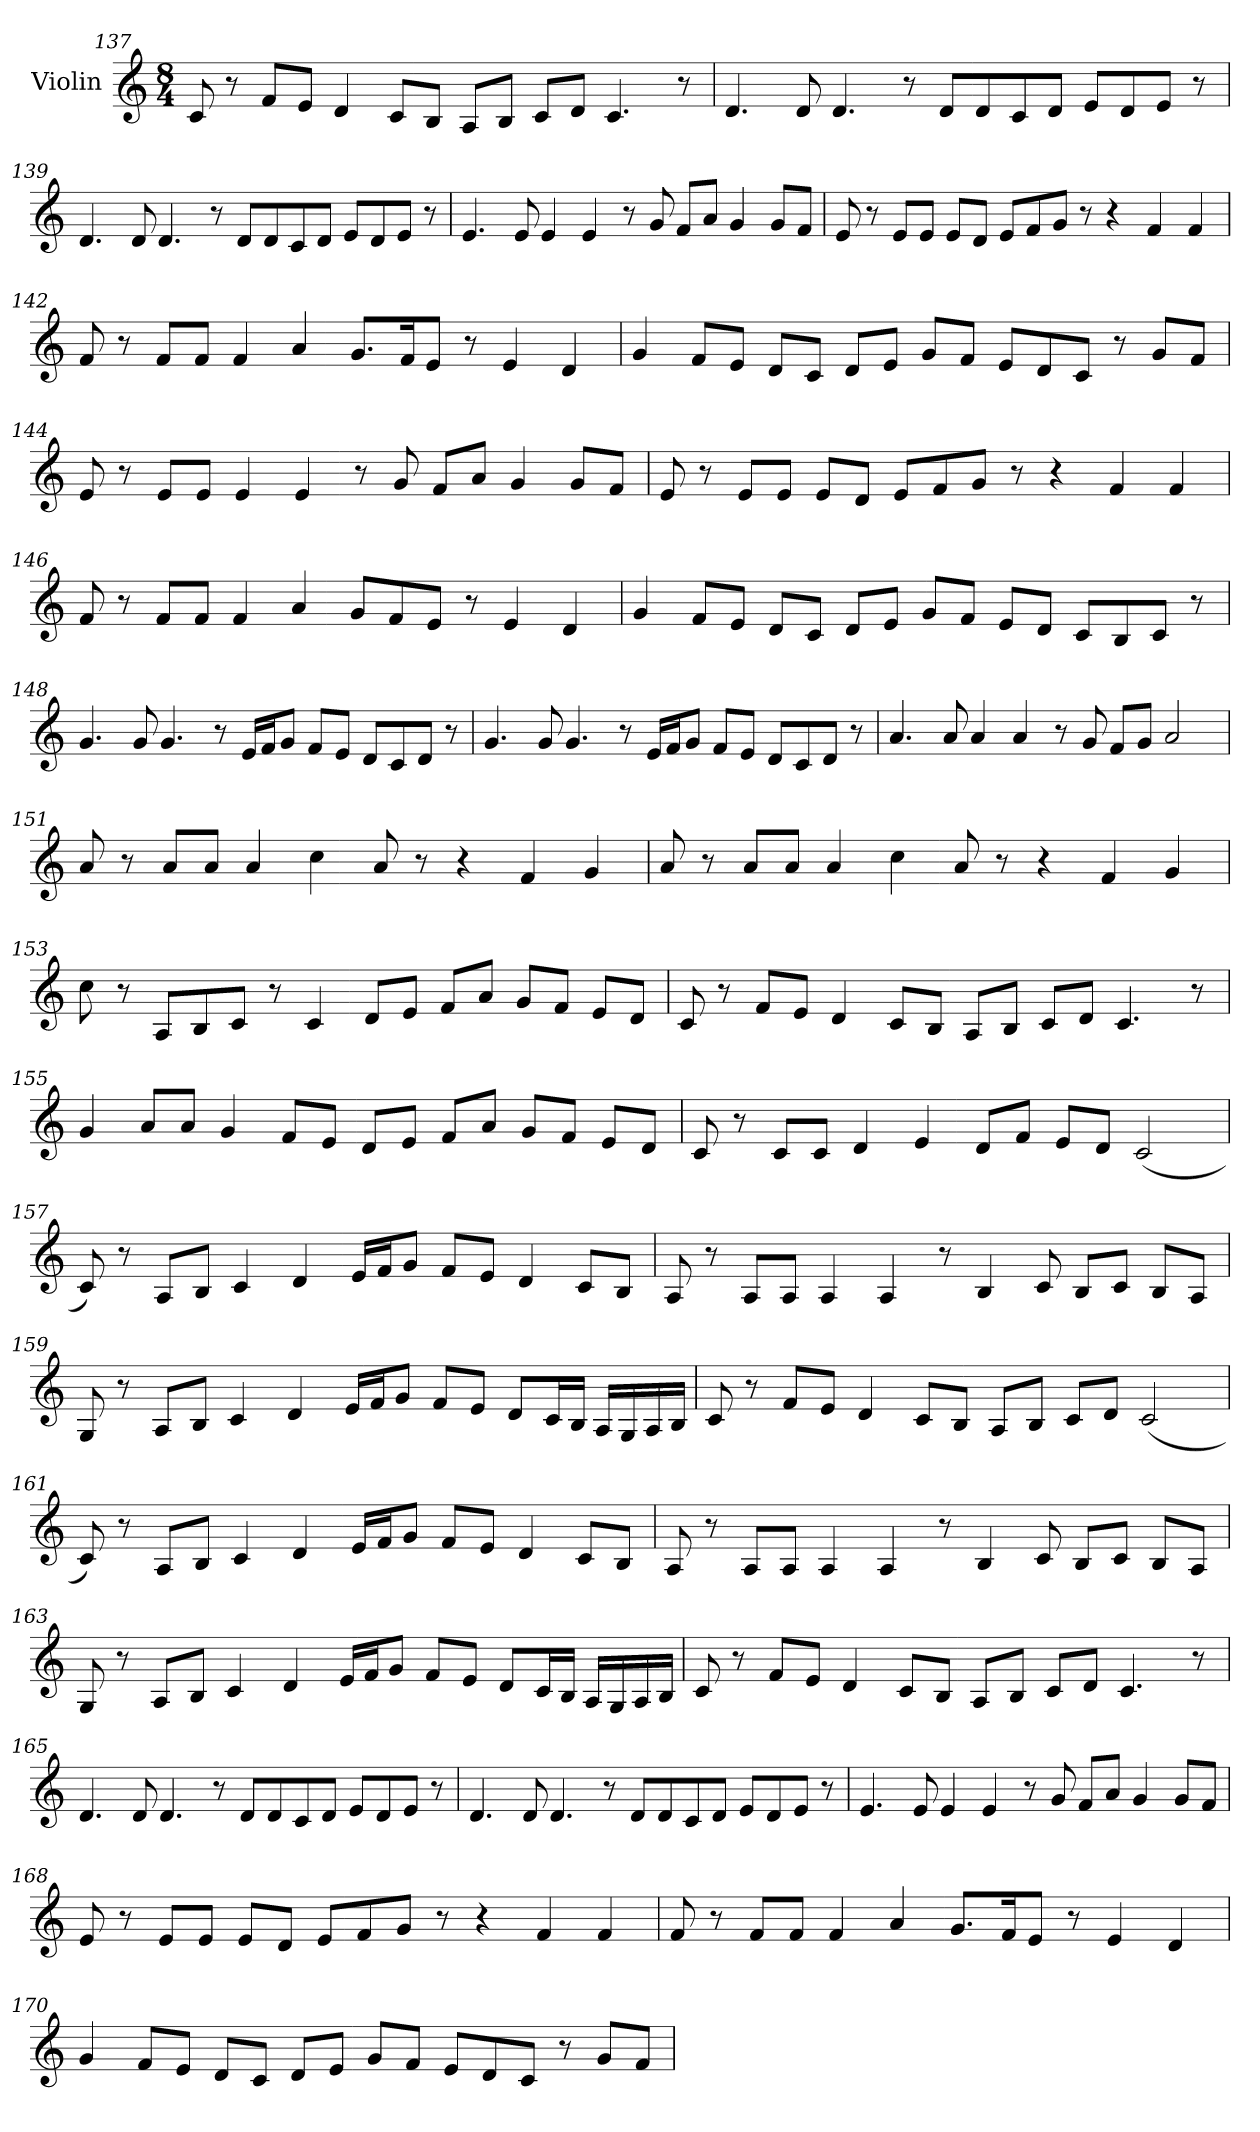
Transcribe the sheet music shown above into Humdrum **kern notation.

**kern
*part1
*staff1
*I"Violin
*clefG2
*k[]
*M8/4
=137
8c/
8r
8f/L
8e/J
4d/
8c/L
8B/J
8A/L
8B/J
8c/L
8d/J
4.c/
8r
!!LO:PB:g=z
=138
4.d/
8d/
4.d/
8r
8d/L
8d/
8c/
8d/J
8e/L
8d/
8e/J
8r
=139
4.d/
8d/
4.d/
8r
8d/L
8d/
8c/
8d/J
8e/L
8d/
8e/J
8r
!!LO:LB:g=z
=140
4.e/
8e/
4e/
4e/
8r
8g/
8f/L
8a/J
4g/
8g/L
8f/J
=141
8e/
8r
8e/L
8e/J
8e/L
8d/J
8e/L
8f/
8g/J
8r
4r
4f/
4f/
!!LO:LB:g=z
=142
8f/
8r
8f/L
8f/J
4f/
4a/
8.g/L
16f/K
8e/J
8r
4e/
4d/
=143
4g/
8f/L
8e/J
8d/L
8c/J
8d/L
8e/J
8g/L
8f/J
8e/L
8d/
8c/J
8r
8g/L
8f/J
!!LO:LB:g=z
=144
8e/
8r
8e/L
8e/J
4e/
4e/
8r
8g/
8f/L
8a/J
4g/
8g/L
8f/J
=145
8e/
8r
8e/L
8e/J
8e/L
8d/J
8e/L
8f/
8g/J
8r
4r
4f/
4f/
!!LO:LB:g=z
=146
8f/
8r
8f/L
8f/J
4f/
4a/
8g/L
8f/
8e/J
8r
4e/
4d/
=147
4g/
8f/L
8e/J
8d/L
8c/J
8d/L
8e/J
8g/L
8f/J
8e/L
8d/J
8c/L
8B/
8c/J
8r
!!LO:LB:g=z
=148
4.g/
8g/
4.g/
8r
16e/LL
16f/J
8g/J
8f/L
8e/J
8d/L
8c/
8d/J
8r
=149
4.g/
8g/
4.g/
8r
16e/LL
16f/J
8g/J
8f/L
8e/J
8d/L
8c/
8d/J
8r
!!LO:LB:g=z
=150
4.a/
8a/
4a/
4a/
8r
8g/
8f/L
8g/J
2a/
=151
8a/
8r
8a/L
8a/J
4a/
4cc\
8a/
8r
4r
4f/
4g/
!!LO:LB:g=z
=152
8a/
8r
8a/L
8a/J
4a/
4cc\
8a/
8r
4r
4f/
4g/
=153
8cc\
8r
8A/L
8B/
8c/J
8r
4c/
8d/L
8e/J
8f/L
8a/J
8g/L
8f/J
8e/L
8d/J
!!LO:PB:g=z
=154
8c/
8r
8f/L
8e/J
4d/
8c/L
8B/J
8A/L
8B/J
8c/L
8d/J
4.c/
8r
=155
4g/
8a/L
8a/J
4g/
8f/L
8e/J
8d/L
8e/J
8f/L
8a/J
8g/L
8f/J
8e/L
8d/J
!!LO:LB:g=z
=156
8c/
8r
8c/L
8c/J
4d/
4e/
8d/L
8f/J
8e/L
8d/J
(<2c/
=157
8c/)
8r
8A/L
8B/J
4c/
4d/
16e/LL
16f/J
8g/J
8f/L
8e/J
4d/
8c/L
8B/J
!!LO:LB:g=z
=158
8A/
8r
8A/L
8A/J
4A/
4A/
8r
4B/
8c/
8B/L
8c/J
8B/L
8A/J
=159
8G/
8r
8A/L
8B/J
4c/
4d/
16e/LL
16f/J
8g/J
8f/L
8e/J
8d/L
16c/L
16B/JJ
16A/LL
16G/
16A/
16B/JJ
!!LO:LB:g=z
=160
8c/
8r
8f/L
8e/J
4d/
8c/L
8B/J
8A/L
8B/J
8c/L
8d/J
(<2c/
=161
8c/)
8r
8A/L
8B/J
4c/
4d/
16e/LL
16f/J
8g/J
8f/L
8e/J
4d/
8c/L
8B/J
!!LO:LB:g=z
=162
8A/
8r
8A/L
8A/J
4A/
4A/
8r
4B/
8c/
8B/L
8c/J
8B/L
8A/J
=163
8G/
8r
8A/L
8B/J
4c/
4d/
16e/LL
16f/J
8g/J
8f/L
8e/J
8d/L
16c/L
16B/JJ
16A/LL
16G/
16A/
16B/JJ
!!LO:LB:g=z
=164
8c/
8r
8f/L
8e/J
4d/
8c/L
8B/J
8A/L
8B/J
8c/L
8d/J
4.c/
8r
=165
4.d/
8d/
4.d/
8r
8d/L
8d/
8c/
8d/J
8e/L
8d/
8e/J
8r
!!LO:LB:g=z
=166
4.d/
8d/
4.d/
8r
8d/L
8d/
8c/
8d/J
8e/L
8d/
8e/J
8r
=167
4.e/
8e/
4e/
4e/
8r
8g/
8f/L
8a/J
4g/
8g/L
8f/J
!!LO:LB:g=z
=168
8e/
8r
8e/L
8e/J
8e/L
8d/J
8e/L
8f/
8g/J
8r
4r
4f/
4f/
=169
8f/
8r
8f/L
8f/J
4f/
4a/
8.g/L
16f/K
8e/J
8r
4e/
4d/
!!LO:PB:g=z
=170
4g/
8f/L
8e/J
8d/L
8c/J
8d/L
8e/J
8g/L
8f/J
8e/L
8d/
8c/J
8r
8g/L
8f/J
=
*-
